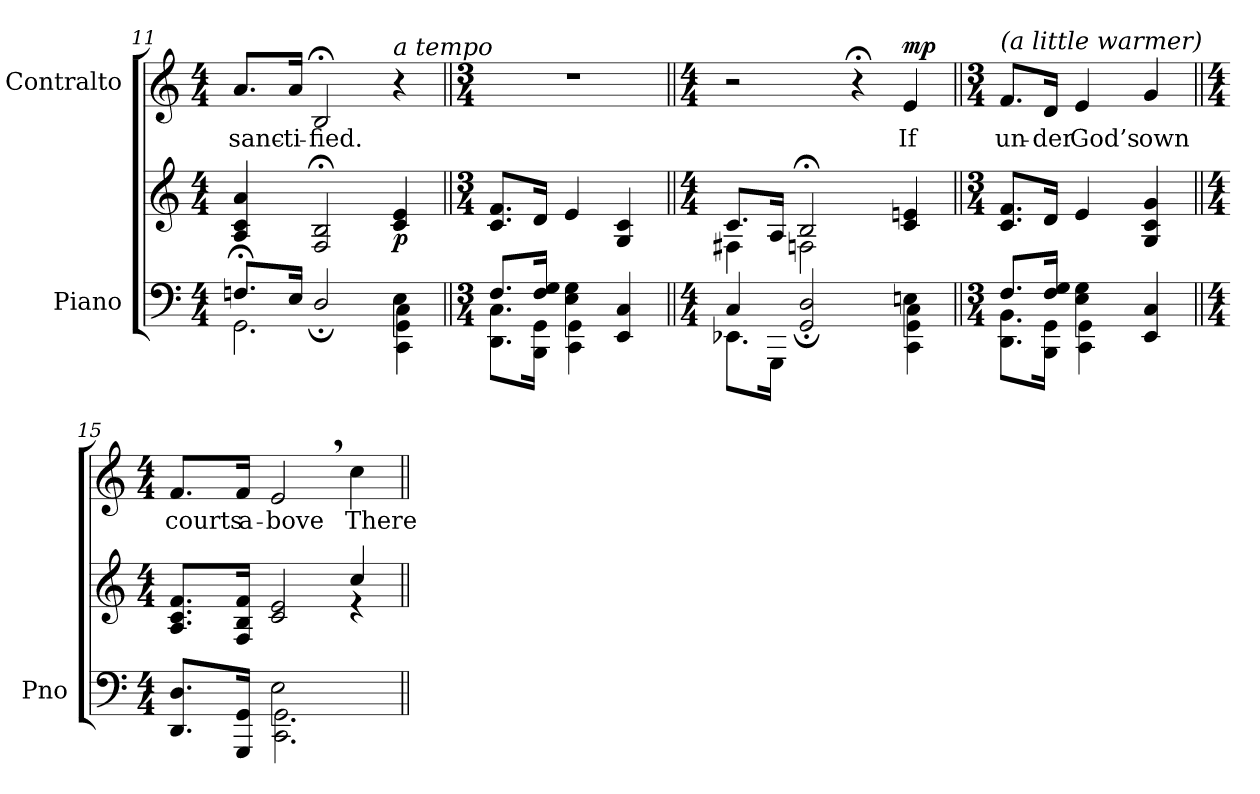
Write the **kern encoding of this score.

**kern	**kern	**dynam	**kern	**text	**dynam
*part2	*part2	*part2	*part1	*part1	*part1
*staff3	*staff2	*staff2/3	*staff1	*staff1	*staff1
*I"Piano	*	*	*I"Contralto	*	*
*I'Pno	*	*	*	*	*
*clefF4	*clefG2	*	*clefG2	*	*
*k[]	*k[]	*	*k[]	*	*
*M4/4	*M4/4	*	*M4/4	*	*
=11	=11	=11	=11	=11	=11
*^	*	*	*	*	*
*	*^	*	*	*	*	*
2.ryy	8.Fn/L	2.GG;\	4A/ 4c/ 4a/	.	8.a/L	sanc-	.
.	16E/Jk	.	.	.	16a/Jk	-ti-	.
.	2D;</	.	2F/;< 2B/;<	.	2B;</	-fied.	.
!	!	!	!	!	!LO:TX:i:t=a tempo	!	!
!	!	!	!	!LO:DY:b	!	!	!
4E\	4CC\ 4GG\ 4C\	4ryy	4c/ 4e/	p	4r	.	.
*v	*v	*v	*	*	*	*	*
=12||	=12||	=12||	=12||	=12||	=12||
*M3/4	*M3/4	*	*M3/4	*	*
*^	*	*	*	*	*
8.F/L	8.DD\ 8.C\L	8.c/ 8.f/L	.	2.r	.	.
16F/ 16G/Jk	16BBB\ 16GG\Jk	16d/Jk	.	.	.	.
4E\ 4G\	4CC\ 4GG\	4e/	.	.	.	.
4ryy	4EE/ 4C/	4G/ 4c/	.	.	.	.
*v	*v	*	*	*	*	*
=13||	=13||	=13||	=13||	=13||	=13||
*M4/4	*M4/4	*	*M4/4	*	*
*^	*^	*	*	*	*
*	*^	*	*	*	*	*	*
2.ryy	4C/	8.EE-X\L	8.c/L	4F#X\	.	2r	.	.
.	.	16GGG\Jk	16A/Jk	.	.	.	.	.
.	2GG/; 2D/;	2.ryy	2B;</	2Fn\	.	.	.	.
.	.	.	.	.	.	4r;<	.	.
!	!	!	!	!	!	!	!	!LO:DY:a
4En\	4CC\ 4GG\ 4C\	.	4c/ 4en/	4ryy	.	4e/	If	mp
*v	*v	*v	*	*	*	*	*	*
*	*v	*v	*	*	*	*
=14||	=14||	=14||	=14||	=14||	=14||
*M3/4	*M3/4	*	*M3/4	*	*
*^	*^	*	*	*	*
!	!	!	!	!	!LO:TX:i:t=(a little warmer)	!	!
*	*	*v	*v	*	*	*	*
8.F/L	8.DD\ 8.BB\L	8.c/ 8.f/L	.	8.f/L	un-	.
16F/ 16G/Jk	16BBB\ 16GG\Jk	16d/Jk	.	16d/Jk	-der	.
4E\ 4G\	4CC\ 4GG\	4e/	.	4e/	God’s	.
4ryy	4EE/ 4C/	4G/ 4c/ 4g/	.	4g/	own	.
=15||	=15||	=15||	=15||	=15||	=15||	=15||
*M4/4	*	*M4/4	*	*M4/4	*	*
*	*	*^	*	*	*	*
4ryy	8.DD/ 8.D/L	8.A/ 8.c/ 8.f/L	2.ryy	.	8.f/L	courts	.
.	16GGG/ 16GG/Jk	16F/ 16B/ 16f/Jk	.	.	16f/Jk	a-	.
2E\	2.CC\ 2.GG\	2c/ 2e/	.	.	2e,/	-bove	.
4ryy	.	4cc/	4r	.	4cc\	There	.
*v	*v	*	*	*	*	*	*
*	*v	*v	*	*	*	*
=||	=||	=||	=||	=||	=||
*-	*-	*-	*-	*-	*-
